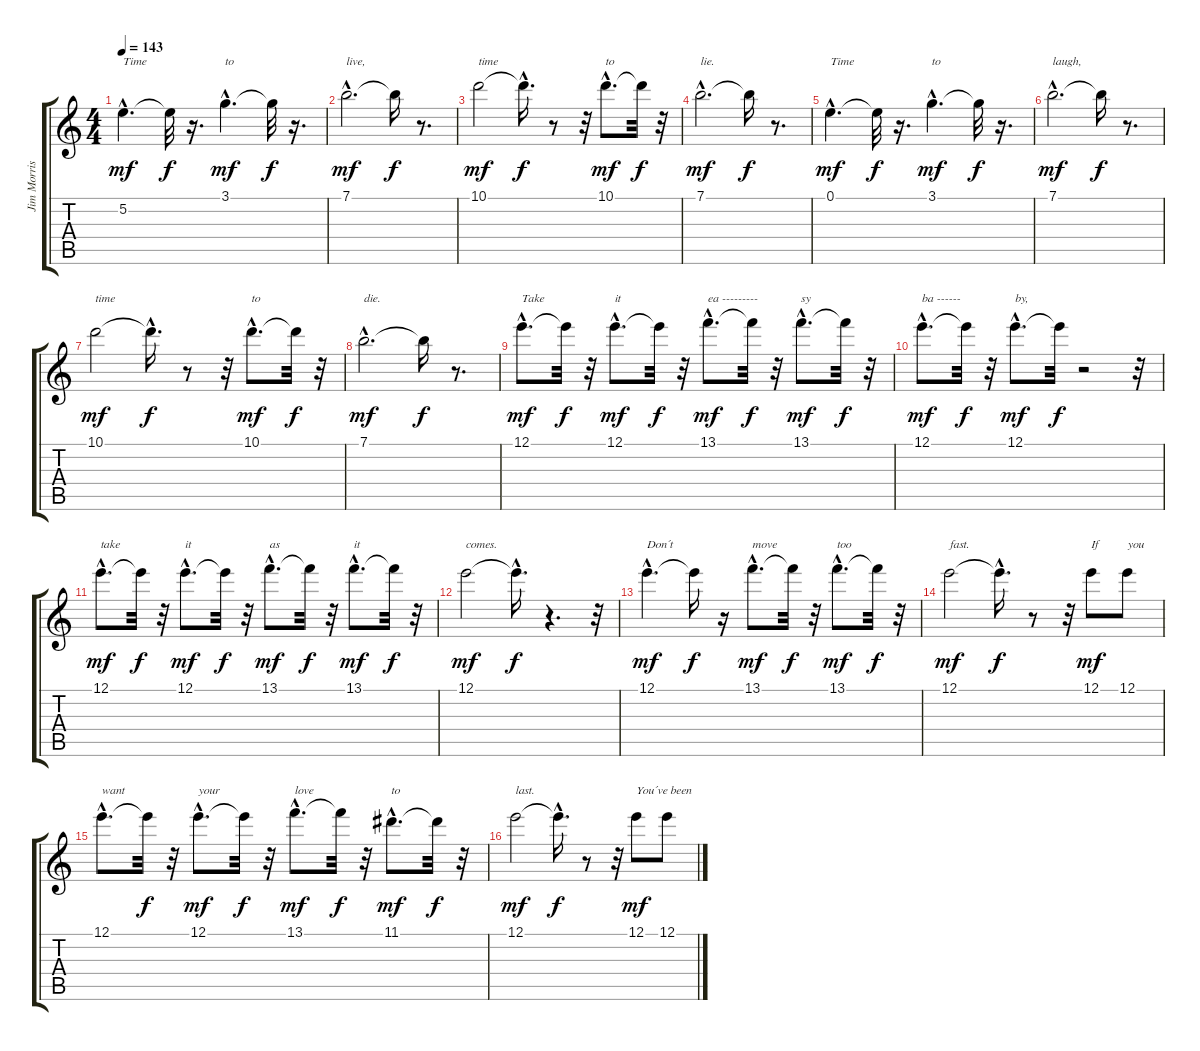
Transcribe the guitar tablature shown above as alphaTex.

\track ("Jim Morrison" "Jim Morris") {instrument acousticguitarsteel}
\staff {score tabs}
\tuning (E4 B3 G3 D3 A2 E2) {hide}
\ts (4 4)
\tempo 143
\tempo 158
\tempo 143
\clef g2
\ks c
5.2{hac}.4{d txt "Time" dy mf instrument acousticguitarsteel} 5.2{t}.32{dy f} r.16{d} 3.1{hac}.4{d txt "to" dy mf} 3.1{t}.32{dy f} r.16{d} |
7.1{hac}.2{d txt "live," dy mf} 7.1{t}.16{dy f} r.8{d} |
10.1.2{txt "time" dy mf} 10.1{hac t}.16{d dy f} r.8 r.32 10.1{hac}.8{d txt "to" dy mf} 10.1{t}.32{dy f} r.32 |
7.1{hac}.2{d txt "lie." dy mf} 7.1{t}.16{dy f} r.8{d} |
0.1{hac}.4{d txt "Time" dy mf} 0.1{t}.32{dy f} r.16{d} 3.1{hac}.4{d txt "to" dy mf} 3.1{t}.32{dy f} r.16{d} |
7.1{hac}.2{d txt "laugh," dy mf} 7.1{t}.16{dy f} r.8{d} |
10.1.2{txt "time" dy mf} 10.1{hac t}.16{d dy f} r.8 r.32 10.1{hac}.8{d txt "to" dy mf} 10.1{t}.32{dy f} r.32 |
7.1{hac}.2{d txt "die." dy mf} 7.1{t}.16{dy f} r.8{d} |
12.1{hac}.8{d txt "Take" dy mf} 12.1{t}.32{dy f} r.32 12.1{hac}.8{d txt "it" dy mf} 12.1{t}.32{dy f} r.32 13.1{hac}.8{d txt "ea ---------" dy mf} 13.1{t}.32{dy f} r.32 13.1{hac}.8{d txt "sy" dy mf} 13.1{t}.32{dy f} r.32 |
12.1{hac}.8{d txt "ba ------" dy mf} 12.1{t}.32{dy f} r.32 12.1{hac}.8{d txt "by," dy mf} 12.1{t}.32{dy f} r.2 r.32 |
12.1{hac}.8{d txt "take" dy mf} 12.1{t}.32{dy f} r.32 12.1{hac}.8{d txt "it" dy mf} 12.1{t}.32{dy f} r.32 13.1{hac}.8{d txt "as" dy mf} 13.1{t}.32{dy f} r.32 13.1{hac}.8{d txt "it" dy mf} 13.1{t}.32{dy f} r.32 |
12.1.2{txt "comes." dy mf} 12.1{hac t}.16{d dy f} r.4{d} r.32 |
12.1{hac}.4{d txt "Don´t" dy mf} 12.1{t}.16{dy f} r.16 13.1{hac}.8{d txt "move" dy mf} 13.1{t}.32{dy f} r.32 13.1{hac}.8{d txt "too" dy mf} 13.1{t}.32{dy f} r.32 |
12.1.2{txt "fast." dy mf} 12.1{hac t}.16{d dy f} r.8 r.32 12.1.8{txt "If" dy mf} 12.1.8{txt "you"} |
12.1{hac}.8{d txt "want"} 12.1{t}.32{dy f} r.32 12.1{hac}.8{d txt "your" dy mf} 12.1{t}.32{dy f} r.32 13.1{hac}.8{d txt "love" dy mf} 13.1{t}.32{dy f} r.32 11.1{hac}.8{d txt "to" dy mf} 11.1{t}.32{dy f} r.32 |
12.1.2{txt "last." dy mf} 12.1{hac t}.16{d dy f} r.8 r.32 12.1.8{txt "You´ve been" dy mf} 12.1.8
